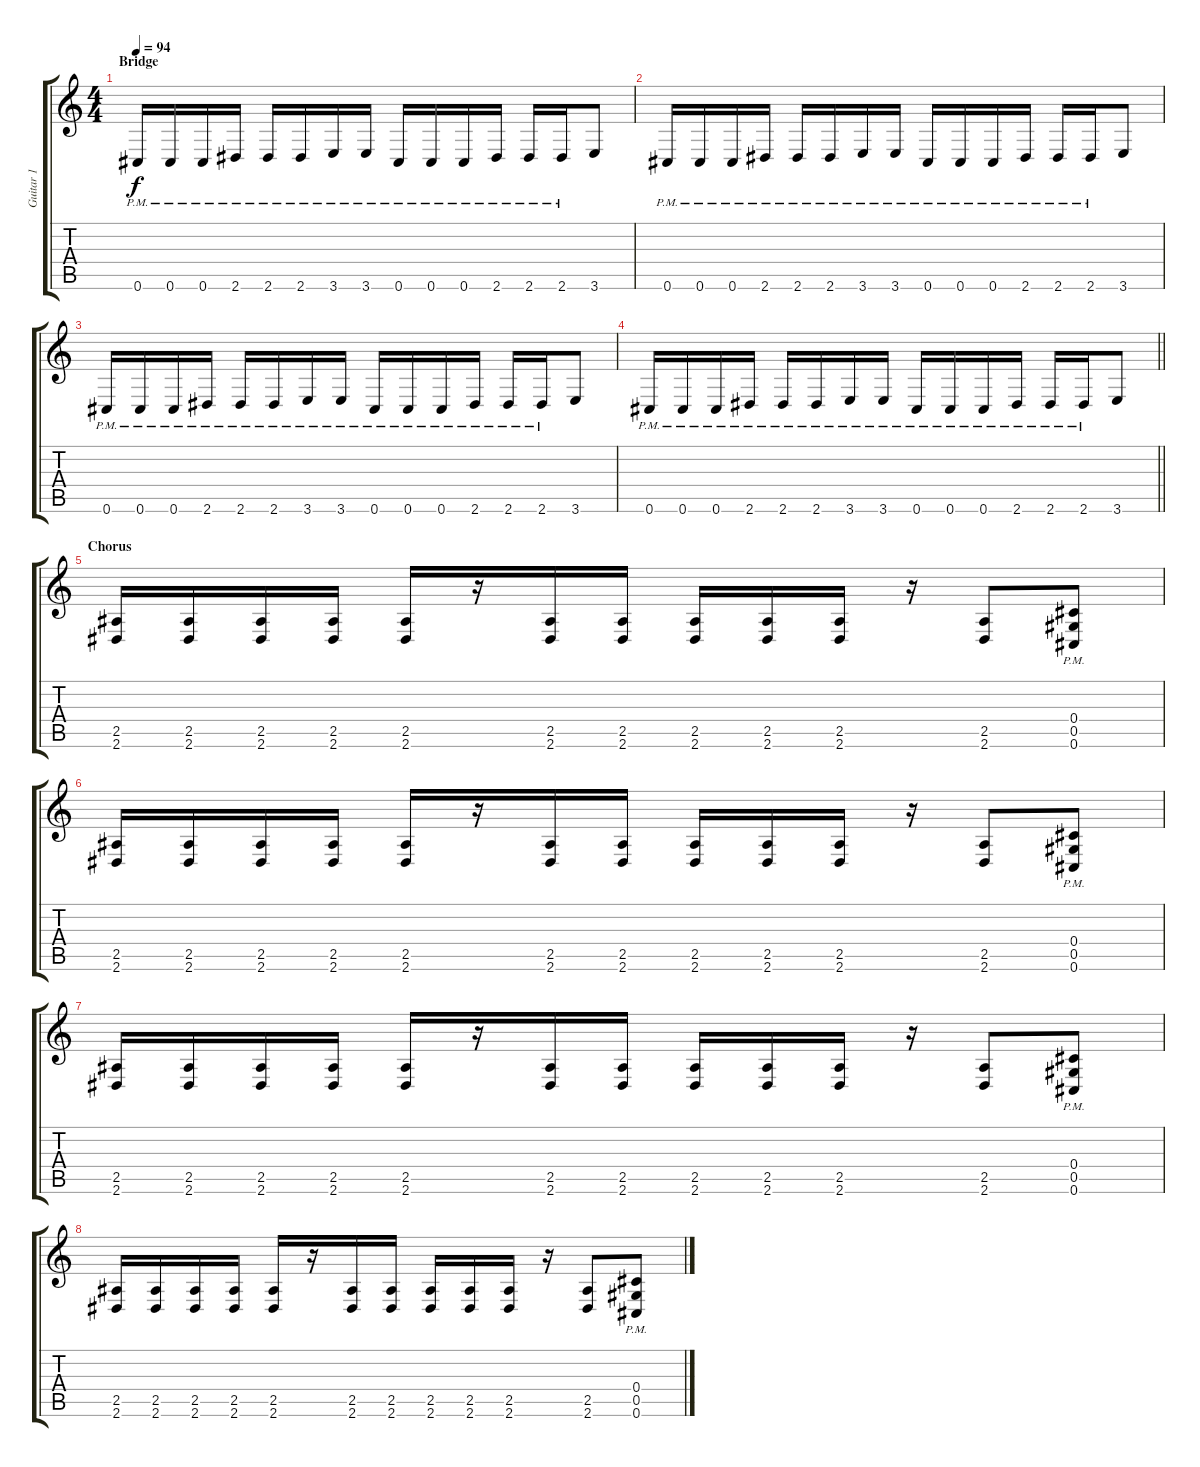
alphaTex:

\track ("Guitar 1" "Guitar 1") {instrument distortionguitar}
\staff {score tabs}
\tuning (Eb4 Bb3 Gb3 Db3 Ab2 Db2) {hide}
\ts (4 4)
\section ("" "Bridge")
\tempo 94
\clef g2
\ks c
0.6{pm}.16{dy f} 0.6{pm}.16 0.6{pm}.16 2.6{pm}.16 2.6{pm}.16 2.6{pm}.16 3.6{pm}.16 3.6{pm}.16 0.6{pm}.16 0.6{pm}.16 0.6{pm}.16 2.6{pm}.16 2.6{pm}.16 2.6{pm}.16 3.6.8 |
0.6{pm}.16 0.6{pm}.16 0.6{pm}.16 2.6{pm}.16 2.6{pm}.16 2.6{pm}.16 3.6{pm}.16 3.6{pm}.16 0.6{pm}.16 0.6{pm}.16 0.6{pm}.16 2.6{pm}.16 2.6{pm}.16 2.6{pm}.16 3.6.8 |
0.6{pm}.16 0.6{pm}.16 0.6{pm}.16 2.6{pm}.16 2.6{pm}.16 2.6{pm}.16 3.6{pm}.16 3.6{pm}.16 0.6{pm}.16 0.6{pm}.16 0.6{pm}.16 2.6{pm}.16 2.6{pm}.16 2.6{pm}.16 3.6.8 |
\barLineRight lightlight
0.6{pm}.16 0.6{pm}.16 0.6{pm}.16 2.6{pm}.16 2.6{pm}.16 2.6{pm}.16 3.6{pm}.16 3.6{pm}.16 0.6{pm}.16 0.6{pm}.16 0.6{pm}.16 2.6{pm}.16 2.6{pm}.16 2.6{pm}.16 3.6.8 |
\section ("" "Chorus")
(2.5 2.6).16 (2.5 2.6).16 (2.5 2.6).16 (2.5 2.6).16 (2.5 2.6).16 r.16 (2.5 2.6).16 (2.5 2.6).16 (2.5 2.6).16 (2.5 2.6).16 (2.5 2.6).16 r.16 (2.5 2.6).8 (0.4{pm} 0.5{pm} 0.6{pm}).8 |
(2.5 2.6).16 (2.5 2.6).16 (2.5 2.6).16 (2.5 2.6).16 (2.5 2.6).16 r.16 (2.5 2.6).16 (2.5 2.6).16 (2.5 2.6).16 (2.5 2.6).16 (2.5 2.6).16 r.16 (2.5 2.6).8 (0.4{pm} 0.5{pm} 0.6{pm}).8 |
(2.5 2.6).16 (2.5 2.6).16 (2.5 2.6).16 (2.5 2.6).16 (2.5 2.6).16 r.16 (2.5 2.6).16 (2.5 2.6).16 (2.5 2.6).16 (2.5 2.6).16 (2.5 2.6).16 r.16 (2.5 2.6).8 (0.4{pm} 0.5{pm} 0.6{pm}).8 |
(2.5 2.6).16 (2.5 2.6).16 (2.5 2.6).16 (2.5 2.6).16 (2.5 2.6).16 r.16 (2.5 2.6).16 (2.5 2.6).16 (2.5 2.6).16 (2.5 2.6).16 (2.5 2.6).16 r.16 (2.5 2.6).8 (0.4{pm} 0.5{pm} 0.6{pm}).8
